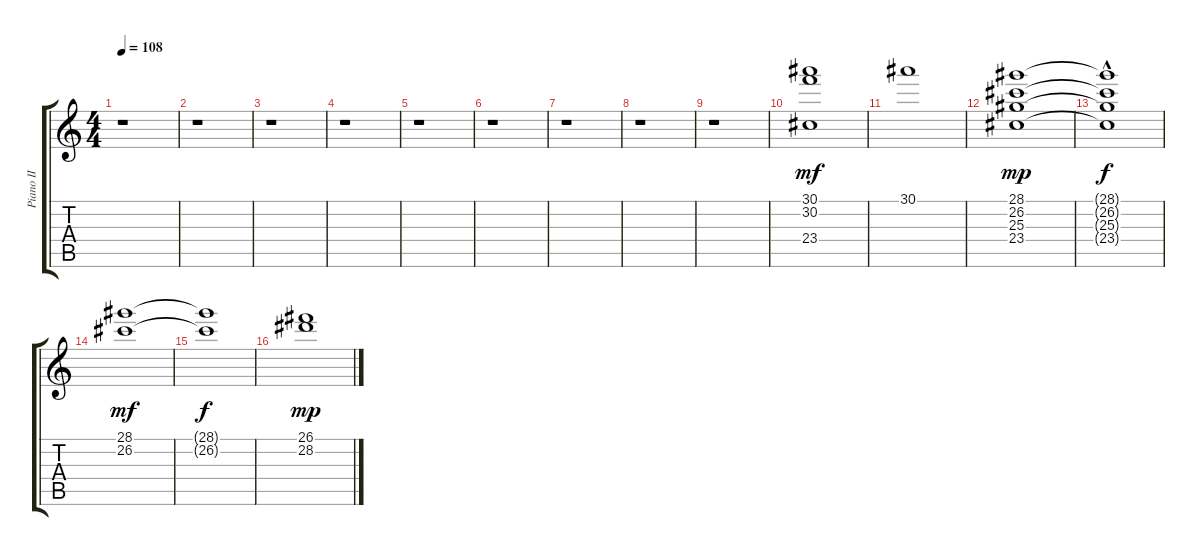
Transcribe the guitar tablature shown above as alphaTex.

\track ("Piano II" "Piano II") {instrument synthstrings1}
\staff {score tabs}
\tuning (E4 B3 G3 D3 A2 E2) {hide}
\ts (4 4)
\tempo 108
\clef g2
\ks c
r.1{dy mf} |
r.1 |
r.1 |
r.1 |
r.1 |
r.1 |
r.1 |
r.1 |
r.1 |
(30.1 30.2 23.4).1 |
30.1.1 |
(28.1 26.2 25.3 23.4).1{dy mp} |
(28.1{t} 26.2{hac t} 25.3{hac t} 23.4{t}).1{dy f} |
(28.1 26.2).1{dy mf} |
(28.1{t} 26.2{t}).1{dy f} |
(26.1 28.2).1{dy mp}
